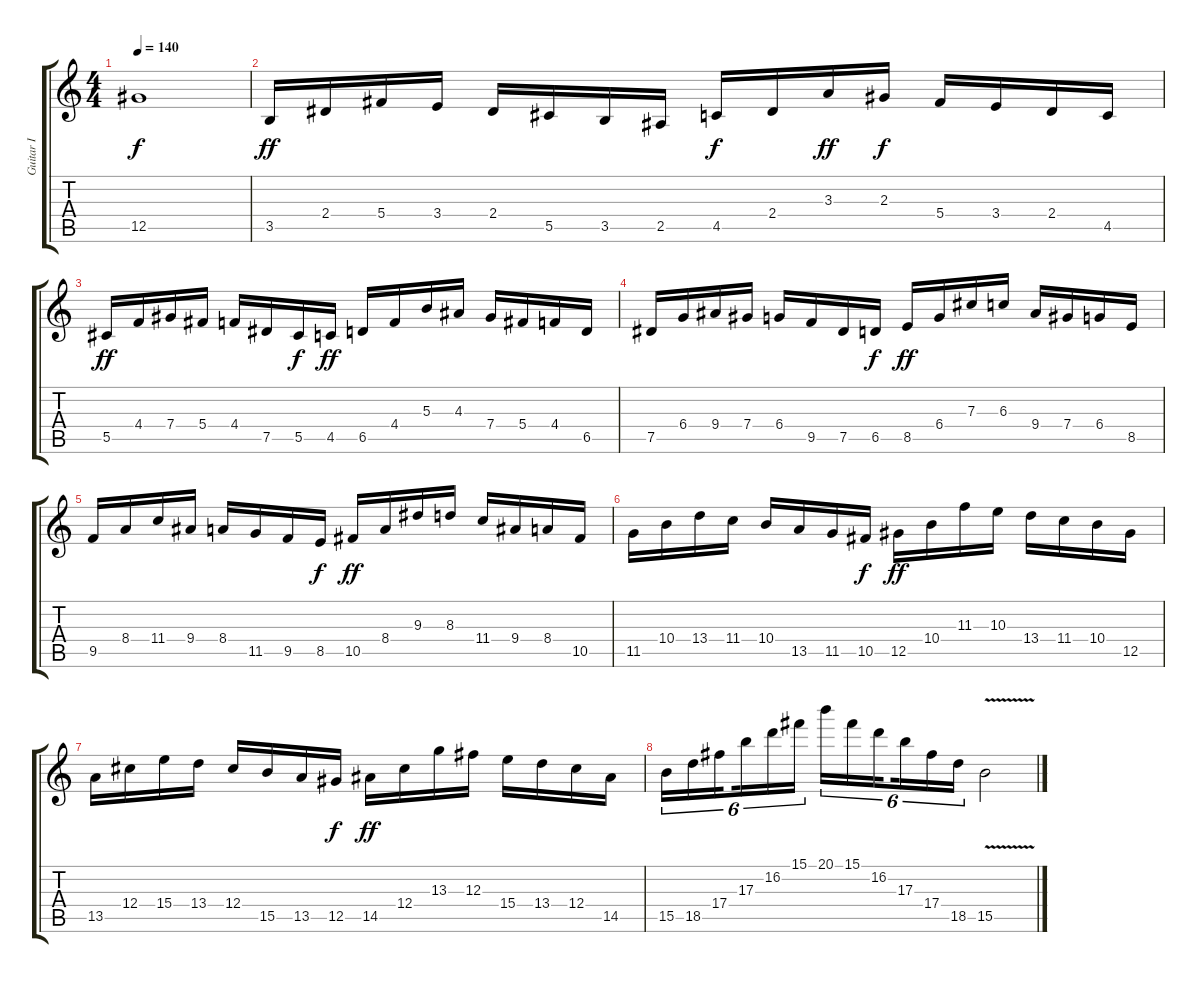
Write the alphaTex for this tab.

\track ("Guitar I" "Guitar I") {instrument distortionguitar}
\staff {score tabs}
\tuning (Eb4 Bb3 Gb3 Db3 Ab2 Eb2) {hide}
\ts (4 4)
\tempo 140
\clef g2
\ks c
12.5{t}.1{dy f} |
3.5.16{dy ff} 2.4.16 5.4.16 3.4.16 2.4.16 5.5.16 3.5.16 2.5.16 4.5.16{dy f} 2.4.16 3.3.16{dy ff} 2.3.16{dy f} 5.4.16 3.4.16 2.4.16 4.5.16 |
5.5.16{dy ff} 4.4.16 7.4.16 5.4.16 4.4.16 7.5.16 5.5.16{dy f} 4.5.16{dy ff} 6.5.16 4.4.16 5.3.16 4.3.16 7.4.16 5.4.16 4.4.16 6.5.16 |
7.5.16 6.4.16 9.4.16 7.4.16 6.4.16 9.5.16 7.5.16 6.5.16{dy f} 8.5.16{dy ff} 6.4.16 7.3.16 6.3.16 9.4.16 7.4.16 6.4.16 8.5.16 |
9.5.16 8.4.16 11.4.16 9.4.16 8.4.16 11.5.16 9.5.16 8.5.16{dy f} 10.5.16{dy ff} 8.4.16 9.3.16 8.3.16 11.4.16 9.4.16 8.4.16 10.5.16 |
11.5.16 10.4.16 13.4.16 11.4.16 10.4.16 13.5.16 11.5.16 10.5.16{dy f} 12.5.16{dy ff} 10.4.16 11.3.16 10.3.16 13.4.16 11.4.16 10.4.16 12.5.16 |
13.5.16 12.4.16 15.4.16 13.4.16 12.4.16 15.5.16 13.5.16 12.5.16{dy f} 14.5.16{dy ff} 12.4.16 13.3.16 12.3.16 15.4.16 13.4.16 12.4.16 14.5.16 |
15.5.16{tu (6 4)} 18.5.16{tu (6 4)} 17.4.16{tu (6 4) beam splitsecondary} 17.3.16{tu (6 4)} 16.2.16{tu (6 4)} 15.1.16{tu (6 4)} 20.1.16{tu (6 4)} 15.1.16{tu (6 4)} 16.2.16{tu (6 4) beam splitsecondary} 17.3.16{tu (6 4)} 17.4.16{tu (6 4)} 18.5.16{tu (6 4)} 15.5{v}.2
